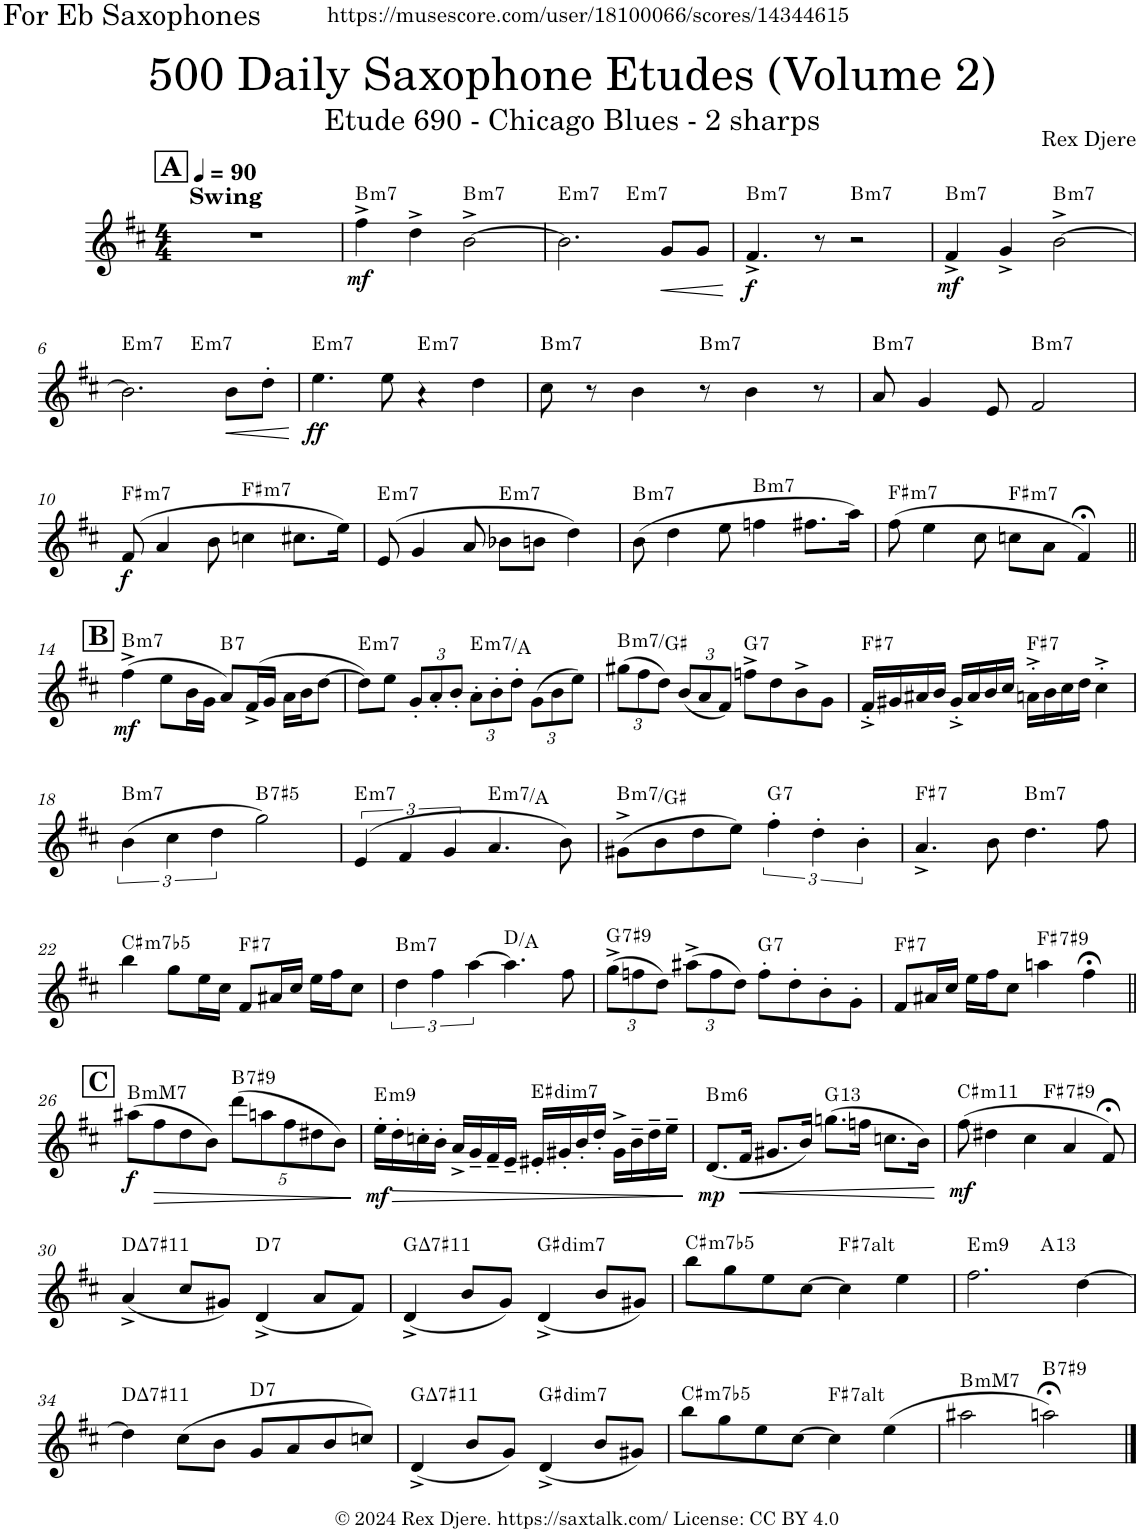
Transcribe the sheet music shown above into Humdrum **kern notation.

**kern	**dynam	**harte
*part1	*part1	*part1
*staff1	*staff1	*
*I"Alto Saxophone	*	*
*I'A. Sax.	*	*
*clefG2	*	*
*Trd5c9	*	*
*k[f#c#]	*	*
*M4/4	*	*
*MM90	*	*
!!LO:REH:place=s1:a:B:cj:fs=14:t=A
=1	=1	=1
!LO:TX:a:B:t=Swing	!	!
1r	.	.
=2	=2	=2
!	!LO:DY:b	!LO:H:kt=m7
4ff#^\	mf	B:min7
4dd^\	.	.
!	!	!LO:H:kt=m7
[2b^\	.	B:min7
=3	=3	=3
!	!	!LO:H:kt=m7
*^	*	*
2.b\]	2ryy	.	E:min7
!	!	!	!LO:H:kt=m7
.	2ryy	.	E:min7
!	!	!LO:HP:b	!
8g/L	.	<	.
8g/J	.	.	.
.	.	[	.
=4	=4	=4	=4
!	!	!LO:DY:b	!LO:H:kt=m7
*v	*v	*	*
4.f#^/	f	B:min7
8r	.	.
!	!	!LO:H:kt=m7
2r	.	B:min7
=5	=5	=5
!	!LO:DY:b	!LO:H:kt=m7
4f#^/	mf	B:min7
4g^/	.	.
!	!	!LO:H:kt=m7
[2b^\	.	B:min7
!!LO:LB:g=z
=6	=6	=6
!	!	!LO:H:kt=m7
*^	*	*
2.b\]	2ryy	.	E:min7
!	!	!	!LO:H:kt=m7
.	2ryy	.	E:min7
!	!	!LO:HP:b	!
8b\L	.	<	.
8dd'\J	.	.	.
.	.	[	.
=7	=7	=7	=7
!	!	!LO:DY:b	!LO:H:kt=m7
*v	*v	*	*
4.ee\	ff	E:min7
8ee\	.	.
!	!	!LO:H:kt=m7
4ra	.	E:min7
4dd\	.	.
=8	=8	=8
!	!	!LO:H:kt=m7
8cc#\	.	B:min7
8r	.	.
4b\	.	.
!	!	!LO:H:kt=m7
8r	.	B:min7
4b\	.	.
8r	.	.
=9	=9	=9
!	!	!LO:H:kt=m7
8a/	.	B:min7
4g/	.	.
8e/	.	.
!	!	!LO:H:kt=m7
2f#/	.	B:min7
!!LO:LB:g=z
=10	=10	=10
!	!LO:DY:b	!LO:H:kt=m7
(8f#/	f	F#:min7
4a/	.	.
8b\	.	.
!	!	!LO:H:kt=m7
4ccn\	.	F#:min7
8.cc#X\L	.	.
16ee\Jk)	.	.
=11	=11	=11
!	!	!LO:H:kt=m7
(8e/	.	E:min7
4g/	.	.
8a/	.	.
!	!	!LO:H:kt=m7
8b-X\L	.	E:min7
8bn\J	.	.
4dd\)	.	.
=12	=12	=12
!	!	!LO:H:kt=m7
(8b\	.	B:min7
4dd\	.	.
8ee\	.	.
!	!	!LO:H:kt=m7
4ffn\	.	B:min7
8.ff#X\L	.	.
16aa\Jk)	.	.
=13	=13	=13
!	!	!LO:H:kt=m7
(8ff#\	.	F#:min7
4ee\	.	.
8cc#\	.	.
!	!	!LO:H:kt=m7
8ccn\L	.	F#:min7
8a\J	.	.
4f#;</)	.	.
!!LO:LB:g=z
!!LO:REH:place=s1:a:B:cj:fs=14:t=B
=14||	=14||	=14||
!	!LO:DY:b	!LO:H:kt=m7
(4ff#^\	mf	B:min7
8ee\L	.	.
16b\L	.	.
16g\JJ	.	.
!	!	!LO:H:kt=7
8a/L)	.	B:7
(16f#^/L	.	.
16g/JJ	.	.
16a\LL	.	.
16b\J	.	.
[8dd\J	.	.
=15	=15	=15
!	!	!LO:H:kt=m7
8dd\L])	.	E:min7
8ee\J	.	.
*Xbrackettup	*	*
12g'/L	.	.
12a'/	.	.
12b'/J	.	.
!	!	!LO:H:kt=m7
12a'\L	.	E:min7/4
12b'\	.	.
12dd'\J	.	.
(12g\L	.	.
12b\	.	.
12ee\J)	.	.
=16	=16	=16
!	!	!LO:H:kt=m7
(12gg#X\L	.	B:min7/6
12ff#\	.	.
12dd\J)	.	.
(12b/L	.	.
12a/	.	.
12f#/J)	.	.
!	!	!LO:H:kt=7
8ffn^\L	.	G:7
8dd\	.	.
8b^\	.	.
8g\J	.	.
=17	=17	=17
!	!	!LO:H:kt=7
16f#^'/LL	.	F#:7
16g#X/	.	.
16a#X/	.	.
16b/JJ	.	.
16g#^'/LL	.	.
16a#/	.	.
16b/	.	.
16cc#/JJ	.	.
!	!	!LO:H:kt=7
16an^'\LL	.	F#:7
16b\	.	.
16cc#\	.	.
16dd\JJ	.	.
4cc#^'\	.	.
!!LO:LB:g=z
=18	=18	=18
*k[f#c#]	*	*
*brackettup	*	*
!	!	!LO:H:kt=m7
(6b\	.	B:min7
6cc#\	.	.
6dd\	.	.
!	!	!LO:H:kt=7
2gg\)	.	B:(3,#5,b7)
=19	=19	=19
!	!	!LO:H:kt=m7
(6e/	.	E:min7
6f#/	.	.
6g/	.	.
!	!	!LO:H:kt=m7
4.a/	.	E:min7/4
8b\)	.	.
=20	=20	=20
!	!	!LO:H:kt=m7
(8g#X^\L	.	B:min7/6
8b\	.	.
8dd\	.	.
8ee\J)	.	.
!	!	!LO:H:kt=7
6ff#'\	.	G:7
6dd'\	.	.
6b'\	.	.
=21	=21	=21
!	!	!LO:H:kt=7
4.a^/	.	F#:7
8b\	.	.
!	!	!LO:H:kt=m7
4.dd\	.	B:min7
8ff#\	.	.
!!LO:LB:g=z
=22	=22	=22
!	!	!LO:H:kt=m7b5
4bb\	.	C#:hdim7
8gg\L	.	.
16ee\L	.	.
16cc#\JJ	.	.
!	!	!LO:H:kt=7
8f#/L	.	F#:7
16a#X/L	.	.
16cc#/JJ	.	.
16ee\LL	.	.
16ff#\J	.	.
8cc#\J	.	.
=23	=23	=23
!	!	!LO:H:kt=m7
6dd\	.	B:min7
6ff#\	.	.
[6aa\	.	.
4.aa\]	.	D:maj/5
8ff#\	.	.
=24	=24	=24
*Xbrackettup	*	*
!	!	!LO:H:kt=7
(12gg^\L	.	G:7(#9)
12ffn\	.	.
12dd\J)	.	.
(12aa#X^\L	.	.
12ff\	.	.
12dd\J)	.	.
!	!	!LO:H:kt=7
8ff'\L	.	G:7
8dd'\	.	.
8b'\	.	.
8g'\J	.	.
=25	=25	=25
!	!	!LO:H:kt=7
8f#/L	.	F#:7
16a#X/L	.	.
16cc#/JJ	.	.
16ee\LL	.	.
16ff#\J	.	.
8cc#\J	.	.
!	!	!LO:H:kt=7
4aan\	.	F#:7(#9)
4ff#;<\	.	.
!!LO:LB:g=z
!!LO:REH:place=s1:a:B:cj:fs=14:t=C
=26||	=26||	=26||
!	!LO:DY:b	!LO:H:kt=mM7
(8aa#X\L	f	B:minmaj7
!	!LO:HP:b	!
8ff#\	>	.
8dd\	.	.
8b\J)	.	.
!	!	!LO:H:kt=7
(10ddd\L	.	B:7(#9)
10aan\	.	.
10ff#\	.	.
10dd#X\	.	.
10b\J)	.	.
.	]	.
=27	=27	=27
!	!LO:DY:b	!LO:H:kt=m9
16ee'\LL	mf	E:min9
!	!LO:HP:b	!
16dd'\	>	.
16ccn'\	.	.
16b'\JJ	.	.
16a^/LL	.	.
16g~/	.	.
16f#~/	.	.
16e~/JJ	.	.
!	!	!LO:H:kt=dim7
16e#X'/LL	.	E#:dim7
16g#X'/	.	.
16b'/	.	.
16dd'/JJ	.	.
16g#^\LL	.	.
16b~\	.	.
16dd~\	.	.
16ee~\JJ	.	.
.	]	.
=28	=28	=28
!	!LO:DY:b	!LO:H:kt=m6
(8.d/L	mp	B:min6
!	!LO:HP:b	!
16f#/Jk	<	.
8.g#X/L	.	.
16b/Jk)	.	.
!	!	!LO:H:kt=13
(8.ggn\L	.	G:9(11,13)
16ffn\Jk	.	.
8.ccn\L	.	.
16b\Jk)	.	.
.	[	.
=29	=29	=29
!	!LO:DY:b	!LO:H:kt=m11
*^	*	*
(8ff#\	2ryy	mf	C#:min9(11)
4dd#X\	.	.	.
4cc#\	.	.	.
!	!	!	!LO:H:kt=7
.	2ryy	.	F#:7(#9)
4a/	.	.	.
8f#;</)	.	.	.
!!LO:LB:g=z	!!
=30	=30	=30	=30
!	!	!	!LO:H:kt=7
*v	*v	*	*
(4a^/	.	D:maj7(#11)
8cc#/L	.	.
8g#X/J)	.	.
!	!	!LO:H:kt=7
(4d^/	.	D:7
8a/L	.	.
8f#/J)	.	.
=31	=31	=31
!	!	!LO:H:kt=7
(4d^/	.	G:maj7(#11)
8b/L	.	.
8g/J)	.	.
!	!	!LO:H:kt=dim7
(4d^/	.	G#:dim7
8b/L	.	.
8g#X/J)	.	.
=32	=32	=32
!	!	!LO:H:kt=m7b5
8bb\L	.	C#:hdim7
8gg\	.	.
8ee\	.	.
[8cc#\J	.	.
!	!	!LO:H:kt=7
4cc#\]	.	F#:(3,b5,#5,b7,b9,#9)
4ee\	.	.
=33	=33	=33
!	!	!LO:H:kt=m9
*^	*	*
2.ff#\	2ryy	.	E:min9
!	!	!	!LO:H:kt=13
.	2ryy	.	A:9(11,13)
[4dd\	.	.	.
!!LO:LB:g=z	!!
=34	=34	=34	=34
!	!	!	!LO:H:kt=7
*v	*v	*	*
4dd\]	.	D:maj7(#11)
(8cc#\L	.	.
8b\J	.	.
!	!	!LO:H:kt=7
8g/L	.	D:7
8a/	.	.
8b/	.	.
8ccn/J)	.	.
=35	=35	=35
!	!	!LO:H:kt=7
(4d^/	.	G:maj7(#11)
8b/L	.	.
8g/J)	.	.
!	!	!LO:H:kt=dim7
(4d^/	.	G#:dim7
8b/L	.	.
8g#X/J)	.	.
=36	=36	=36
!	!	!LO:H:kt=m7b5
8bb\L	.	C#:hdim7
8gg\	.	.
8ee\	.	.
[8cc#\J	.	.
!	!	!LO:H:kt=7
4cc#\]	.	F#:(3,b5,#5,b7,b9,#9)
(4ee\	.	.
=37	=37	=37
!	!	!LO:H:kt=mM7
2aa#X\	.	B:minmaj7
!	!	!LO:H:kt=7
2aan;<\)	.	B:7(#9)
==	==	==
*-	*-	*-
